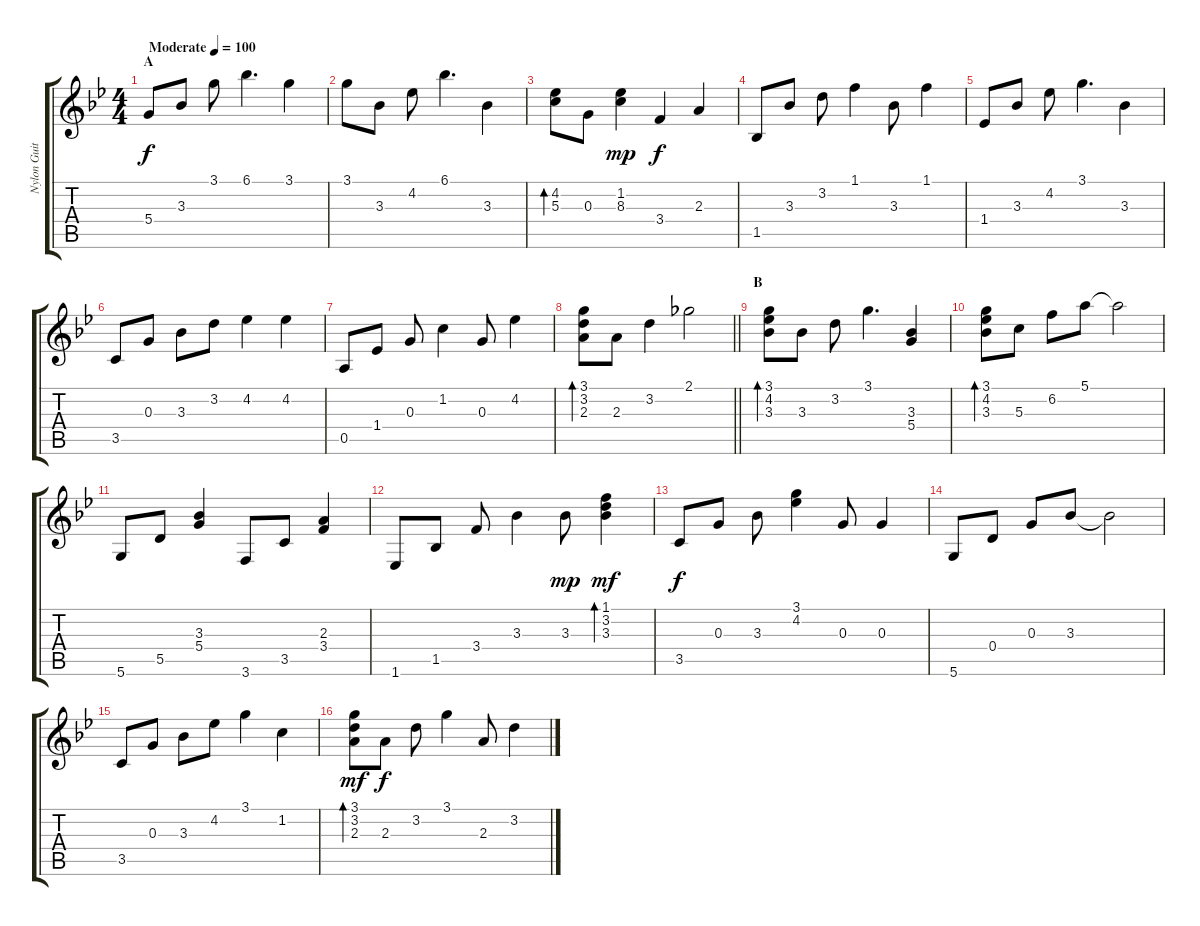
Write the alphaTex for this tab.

\track ("Nylon Guitar" "Nylon Guit") {instrument acousticguitarnylon}
\staff {score tabs}
\tuning (E4 B3 G3 D3 A2 D2) {hide}
\ts (4 4)
\section ("" "A")
\tempo (100 "Moderate")
\clef g2
\ks bb
5.4.8{dy f instrument acousticguitarnylon} 3.3.8 3.1.8 6.1.4{d} 3.1.4 |
3.1.8 3.3.8 4.2.8 6.1.4{d} 3.3.4 |
(4.2 5.3).8{bd 60} 0.3.8 (1.2 8.3).4{dy mp} 3.4.4{dy f} 2.3.4 |
1.5.8 3.3.8 3.2.8 1.1.4 3.3.8 1.1.4 |
1.4.8 3.3.8 4.2.8 3.1.4{d} 3.3.4 |
3.5.8 0.3.8 3.3.8 3.2.8 4.2.4 4.2.4 |
0.5.8 1.4.8 0.3.8 1.2.4 0.3.8 4.2.4 |
\barLineRight lightlight
(3.1 3.2 2.3).8{bd 60} 2.3.8 3.2.4 2.1.2 |
\section ("" "B")
(3.1 4.2 3.3).8{bd 60} 3.3.8 3.2.8 3.1.4{d} (3.3 5.4).4 |
(3.1 4.2 3.3).8{bd 60} 5.3.8 6.2.8 5.1.8 5.1{t}.2 |
5.6.8 5.5.8 (3.3 5.4).4 3.6.8 3.5.8 (2.3 3.4).4 |
1.6.8 1.5.8 3.4.8 3.3.4 3.3.8{dy mp} (1.1 3.2 3.3).4{bd 60 dy mf} |
3.5.8{dy f} 0.3.8 3.3.8 (3.1 4.2).4 0.3.8 0.3.4 |
5.6.8 0.4.8 0.3.8 3.3.8 3.3{t}.2 |
3.5.8 0.3.8 3.3.8 4.2.8 3.1.4 1.2.4 |
(3.1 3.2 2.3).8{bd 60 dy mf} 2.3.8{dy f} 3.2.8 3.1.4 2.3.8 3.2.4
